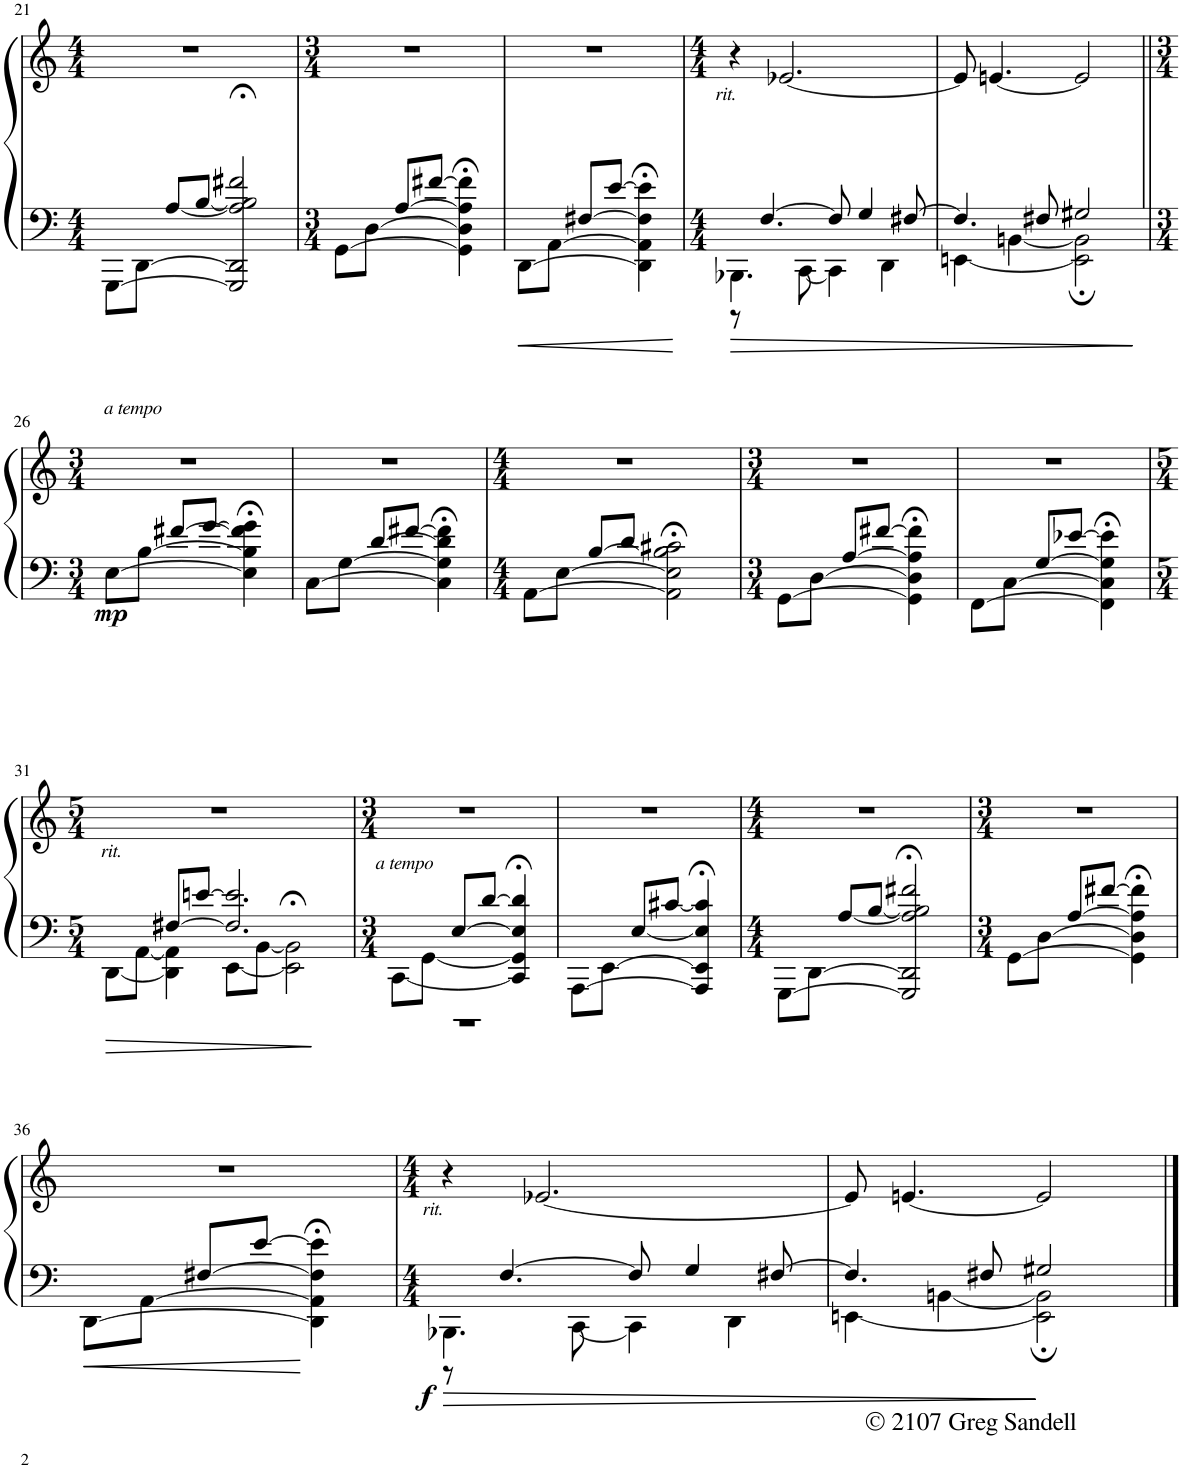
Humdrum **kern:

**kern	**kern	**dynam
*part1	*part1	*part1
*staff2	*staff1	*staff1/2
*I"Piano	*	*
*I'Pno.	*	*
!!LO:PB:g=z
*clefF4	*clefG2	*
*k[]	*k[]	*
*M4/4	*M4/4	*
=21	=21	=21
[8GGG\L	1r	.
[8DD\J	.	.
[8A/L	.	.
[8B/J	.	.
2GGG/];< 2DD/];< 2A/];< 2B/];< 2f#X/;<	.	.
=22	=22	=22
*M3/4	*M3/4	*
[8GG\L	2.r	.
[8D\J	.	.
[8A/L	.	.
[8f#X/J	.	.
4GG\];< 4D\];< 4A\];< 4f#\];<	.	.
=23	=23	=23
[8DD\L	2.r	.
[8AA\J	.	.
[8F#X/L	.	.
[8e/J	.	.
4DD\];< 4AA\];< 4F#\];< 4e\];<	.	.
=24	=24	=24
*M4/4	*M4/4	*
*^	*	*
!	!	!LO:TX:b:i:t=rit.	!
4.BBB-X\	8r	4r	.
.	[4.F/	.	.
.	.	[2.e-X/	.
[8CC\	.	.	.
4CC\]	8F/]	.	.
.	4G/	.	.
4DD\	.	.	.
.	[8F#X/	.	.
=25	=25	=25	=25
[4EEn\	4.F#/]	8e-/]	.
.	.	[4.en/	.
[4BBn\	.	.	.
.	8F#X/	.	.
2EE\] 2BB\]	2G#X;/	2e/]	.
*v	*v	*	*
!!LO:LB:g=z
=26||	=26||	=26||
*M3/4	*M3/4	*
*^	*	*
!	!	!LO:TX:a:i:t=a tempo	!
!	!	!	!LO:DY:b=2
*v	*v	*	*
[8E\L	2.r	mp
[8B\J	.	.
[8f#X/L	.	.
[8g/J	.	.
4E\];< 4B\];< 4f#\];< 4g\];<	.	.
=27	=27	=27
[8C\L	2.r	.
[8G\J	.	.
[8d/L	.	.
[8f#X/J	.	.
4C\];< 4G\];< 4d\];< 4f#\];<	.	.
=28	=28	=28
*M4/4	*M4/4	*
[8AA\L	1r	.
[8E\J	.	.
[8B/L	.	.
8d/J	.	.
2AA\];< 2E\];< 2B\];< 2c#X\;<	.	.
=29	=29	=29
*M3/4	*M3/4	*
[8GG\L	2.r	.
[8D\J	.	.
[8A/L	.	.
[8f#X/J	.	.
4GG\];< 4D\];< 4A\];< 4f#\];<	.	.
=30	=30	=30
[8FF\L	2.r	.
[8C\J	.	.
[8G/L	.	.
[8e-X/J	.	.
4FF\];< 4C\];< 4G\];< 4e-\];<	.	.
!!LO:LB:g=z
=31	=31	=31
*M5/4	*M5/4	*
*^	*	*
!	!	!LO:TX:b:i:t=rit.	!
[8DD\L	4ryy	4%5r	.
[8AA\J	.	.	.
4DD\] 4AA\]	[8F#X/L	.	.
.	[8en/J	.	.
[8EE\L	2.F#/] 2.e/]	.	.
[8BB\J	.	.	.
2EE\];< 2BB\];<	.	.	.
=32	=32	=32	=32
*M3/4	*	*M3/4	*
!	!	!LO:TX:b:i:t=a tempo	!
[8CC\L	2.r	2.r	.
[8GG\J	.	.	.
[8E/L	.	.	.
[8d/J	.	.	.
4CC/];< 4GG/];< 4E/];< 4d/];<	.	.	.
*v	*v	*	*
=33	=33	=33
[8AAA\L	2.r	.
[8EE\J	.	.
[8E/L	.	.
[8c#X/J	.	.
4AAA/];< 4EE/];< 4E/];< 4c#/];<	.	.
=34	=34	=34
*M4/4	*M4/4	*
[8GGG\L	1r	.
[8DD\J	.	.
[8A/L	.	.
[8B/J	.	.
2GGG/];< 2DD/];< 2A/];< 2B/];< 2f#X/;<	.	.
=35	=35	=35
*M3/4	*M3/4	*
[8GG\L	2.r	.
[8D\J	.	.
[8A/L	.	.
[8f#X/J	.	.
4GG\];< 4D\];< 4A\];< 4f#\];<	.	.
!!LO:LB:g=z
=36	=36	=36
[8DD\L	2.r	.
[8AA\J	.	.
[8F#X/L	.	.
[8e/J	.	.
4DD\];< 4AA\];< 4F#\];< 4e\];<	.	.
=37	=37	=37
*M4/4	*M4/4	*
*^	*	*
!	!	!LO:TX:b:i:t=rit.	!
!	!	!	!LO:DY:b=2
4.BBB-X\	8r	4r	f
.	[4.F/	.	.
.	.	[2.e-X/	.
[8CC\	.	.	.
4CC\]	8F/]	.	.
.	4G/	.	.
4DD\	.	.	.
.	[8F#X/	.	.
=38	=38	=38	=38
[4EEn\	4.F#/]	8e-/]	.
.	.	[4.en/	.
[4BBn\	.	.	.
.	8F#X/	.	.
!LO:TX:b:t=© 2107 Greg Sandell	!	!	!
2EE\] 2BB\]	2G#X;/	2e/]	.
*v	*v	*	*
==	==	==
*-	*-	*-
